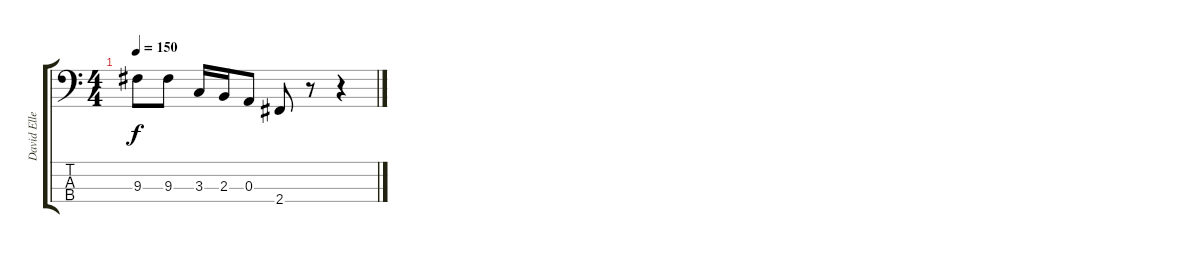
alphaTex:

\track ("David Ellefson" "David Elle") {solo instrument electricbassfinger}
\staff {score tabs}
\tuning (G2 D2 A1 E1) {hide}
\ts (4 4)
\tempo 150
\clef f4
\ks c
9.3.8{dy f} 9.3.8 3.3.16 2.3.16 0.3.8 2.4.8 r.8 r.4
